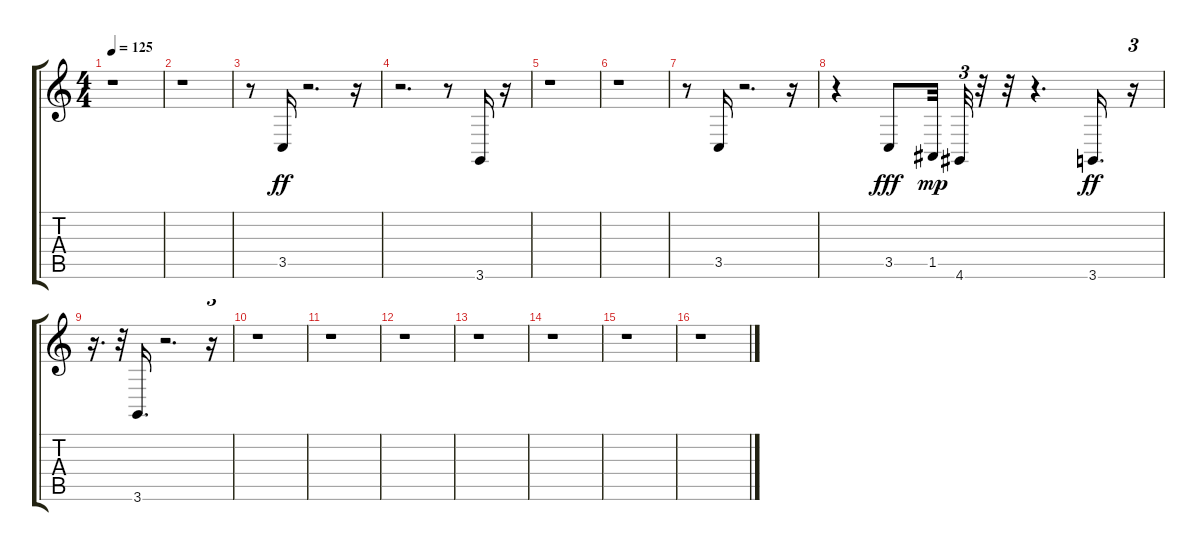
\track "" {instrument trombone}
\staff {score tabs}
\tuning (E4 B3 G3 D3 A2 E2) {hide}
\ts (4 4)
\tempo 125
\clef g2
\ks c
r.1{dy ff} |
r.1 |
r.8 3.5.16 r.2{d} r.16 |
r.2{d} r.8 3.6.16 r.16 |
r.1 |
r.1 |
r.8 3.5.16 r.2{d} r.16 |
r.4 3.5.8{dy fff} 1.5.32{dy mp beam splitsecondary} 4.6.32{tu (3 2)} r.32 r.32 r.4{d} 3.6.16{d dy ff} r.16{tu (3 2)} |
r.16{d} r.32{tu (3 2)} 3.6.16{d} r.2{d} r.16{tu (3 2)} |
r.1 |
r.1 |
r.1 |
r.1 |
r.1 |
r.1 |
r.1
